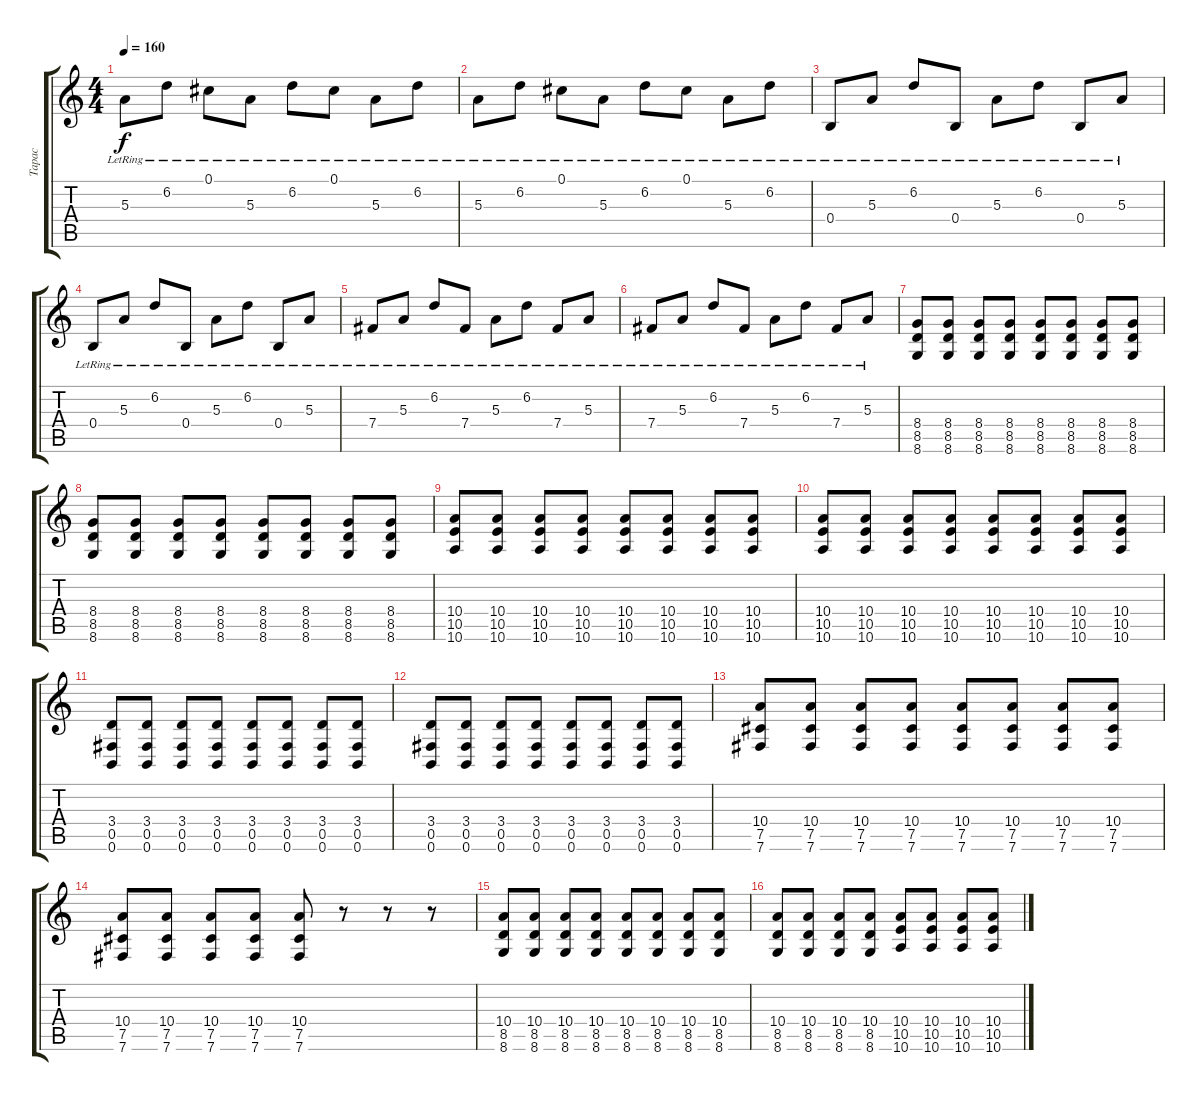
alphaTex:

\track ("Тарас" "Тарас") {instrument distortionguitar}
\staff {score tabs}
\tuning (Db4 Ab3 E3 B2 Gb2 B1) {hide}
\ts (4 4)
\tempo 160
\clef g2
\ks c
5.3{lr}.8{dy f} 6.2{lr}.8 0.1{lr}.8 5.3{lr}.8 6.2{lr}.8 0.1{lr}.8 5.3{lr}.8 6.2{lr}.8 |
5.3{lr}.8 6.2{lr}.8 0.1{lr}.8 5.3{lr}.8 6.2{lr}.8 0.1{lr}.8 5.3{lr}.8 6.2{lr}.8 |
0.4{lr}.8 5.3{lr}.8 6.2{lr}.8 0.4{lr}.8 5.3{lr}.8 6.2{lr}.8 0.4{lr}.8 5.3{lr}.8 |
0.4{lr}.8 5.3{lr}.8 6.2{lr}.8 0.4{lr}.8 5.3{lr}.8 6.2{lr}.8 0.4{lr}.8 5.3{lr}.8 |
7.4{lr}.8 5.3{lr}.8 6.2{lr}.8 7.4{lr}.8 5.3{lr}.8 6.2{lr}.8 7.4{lr}.8 5.3{lr}.8 |
7.4{lr}.8 5.3{lr}.8 6.2{lr}.8 7.4{lr}.8 5.3{lr}.8 6.2{lr}.8 7.4{lr}.8 5.3{lr}.8 |
(8.4 8.5 8.6).8{instrument distortionguitar} (8.4 8.5 8.6).8 (8.4 8.5 8.6).8 (8.4 8.5 8.6).8 (8.4 8.5 8.6).8 (8.4 8.5 8.6).8 (8.4 8.5 8.6).8 (8.4 8.5 8.6).8 |
(8.4 8.5 8.6).8 (8.4 8.5 8.6).8 (8.4 8.5 8.6).8 (8.4 8.5 8.6).8 (8.4 8.5 8.6).8 (8.4 8.5 8.6).8 (8.4 8.5 8.6).8 (8.4 8.5 8.6).8 |
(10.4 10.5 10.6).8 (10.4 10.5 10.6).8 (10.4 10.5 10.6).8 (10.4 10.5 10.6).8 (10.4 10.5 10.6).8 (10.4 10.5 10.6).8 (10.4 10.5 10.6).8 (10.4 10.5 10.6).8 |
(10.4 10.5 10.6).8 (10.4 10.5 10.6).8 (10.4 10.5 10.6).8 (10.4 10.5 10.6).8 (10.4 10.5 10.6).8 (10.4 10.5 10.6).8 (10.4 10.5 10.6).8 (10.4 10.5 10.6).8 |
(3.4 0.5 0.6).8 (3.4 0.5 0.6).8 (3.4 0.5 0.6).8 (3.4 0.5 0.6).8 (3.4 0.5 0.6).8 (3.4 0.5 0.6).8 (3.4 0.5 0.6).8 (3.4 0.5 0.6).8 |
(3.4 0.5 0.6).8 (3.4 0.5 0.6).8 (3.4 0.5 0.6).8 (3.4 0.5 0.6).8 (3.4 0.5 0.6).8 (3.4 0.5 0.6).8 (3.4 0.5 0.6).8 (3.4 0.5 0.6).8 |
(10.4 7.5 7.6).8 (10.4 7.5 7.6).8 (10.4 7.5 7.6).8 (10.4 7.5 7.6).8 (10.4 7.5 7.6).8 (10.4 7.5 7.6).8 (10.4 7.5 7.6).8 (10.4 7.5 7.6).8 |
(10.4 7.5 7.6).8 (10.4 7.5 7.6).8 (10.4 7.5 7.6).8 (10.4 7.5 7.6).8 (10.4 7.5 7.6).8 r.8 r.8 r.8 |
(10.4 8.5 8.6).8 (10.4 8.5 8.6).8 (10.4 8.5 8.6).8 (10.4 8.5 8.6).8 (10.4 8.5 8.6).8 (10.4 8.5 8.6).8 (10.4 8.5 8.6).8 (10.4 8.5 8.6).8 |
(10.4 8.5 8.6).8 (10.4 8.5 8.6).8 (10.4 8.5 8.6).8 (10.4 8.5 8.6).8 (10.4 10.5 10.6).8 (10.4 10.5 10.6).8 (10.4 10.5 10.6).8 (10.4 10.5 10.6).8
